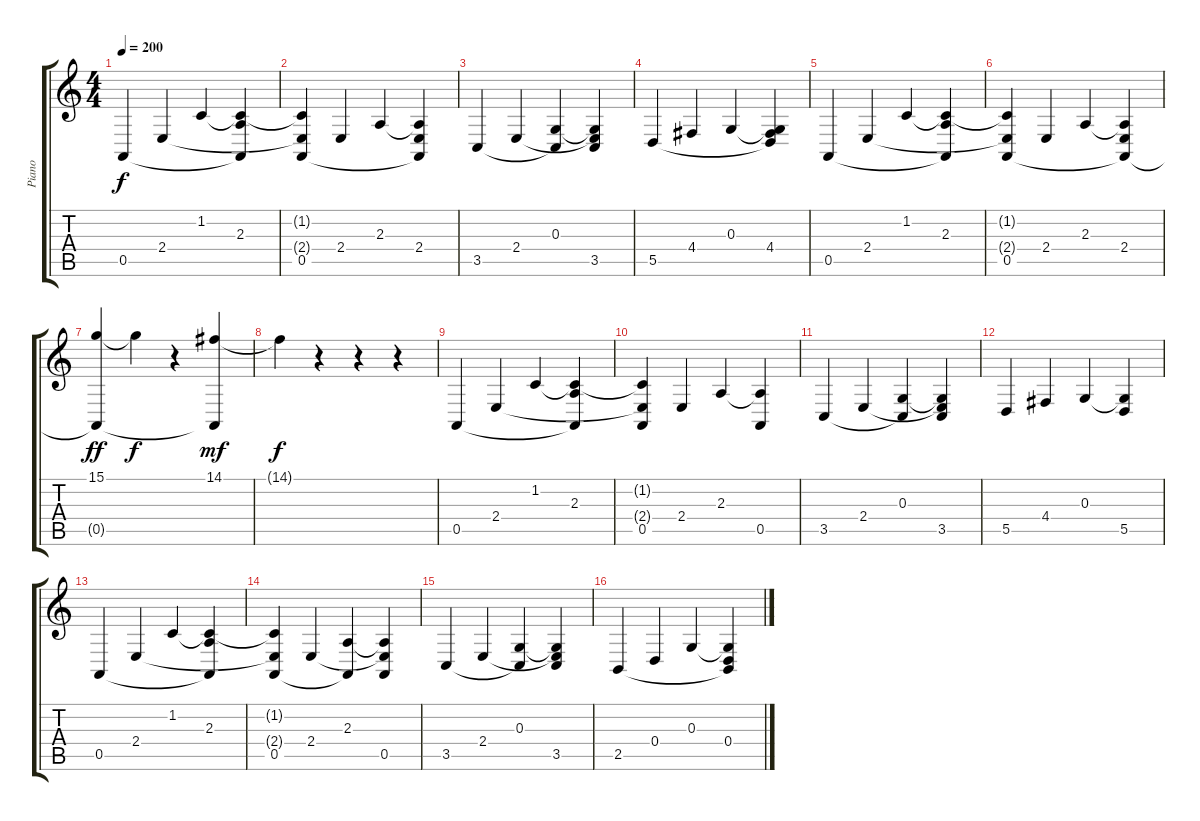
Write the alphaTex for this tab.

\track ("Piano" "Piano") {instrument electricgrandpiano}
\staff {score tabs}
\tuning (E4 B3 G3 D3 A2 E2) {hide}
\ts (4 4)
\tempo 200
\clef g2
\ks c
0.5.4{dy f} 2.4.4 1.2.4 (1.2{t} 2.3 0.5{t}).4 |
(1.2{t} 2.4{t} 0.5).4 2.4.4 2.3.4 (2.3{t} 2.4 0.5{t}).4 |
3.5.4 2.4.4 (0.3 3.5{t}).4 (0.3{t} 2.4{t} 3.5).4 |
5.5.4 4.4.4 0.3.4 (0.3{t} 4.4 5.5{t}).4 |
0.5.4 2.4.4 1.2.4 (1.2{t} 2.3 0.5{t}).4 |
(1.2{t} 2.4{t} 0.5).4 2.4.4 2.3.4 (2.3{t} 2.4 0.5{t}).4 |
(15.1 0.5{t}).4{dy ff} 15.1{t}.4{dy f} r.4 (14.1 0.5{t}).4{dy mf} |
14.1{t}.4{dy f} r.4 r.4 r.4 |
0.5.4 2.4.4 1.2.4 (1.2{t} 2.3 0.5{t}).4 |
(1.2{t} 2.4{t} 0.5).4 2.4.4 2.3.4 (2.3{t} 0.5).4 |
3.5.4 2.4.4 (0.3 3.5{t}).4 (0.3{t} 2.4{t} 3.5).4 |
5.5.4 4.4.4 0.3.4 (0.3{t} 5.5).4 |
0.5.4 2.4.4 1.2.4 (1.2{t} 2.3 0.5{t}).4 |
(1.2{t} 2.4{t} 0.5).4 2.4.4 (2.3 0.5{t}).4 (2.3{t} 2.4{t} 0.5).4 |
3.5.4 2.4.4 (0.3 3.5{t}).4 (0.3{t} 2.4{t} 3.5).4 |
2.5.4 0.4.4 0.3.4 (0.3{t} 0.4 2.5{t}).4
